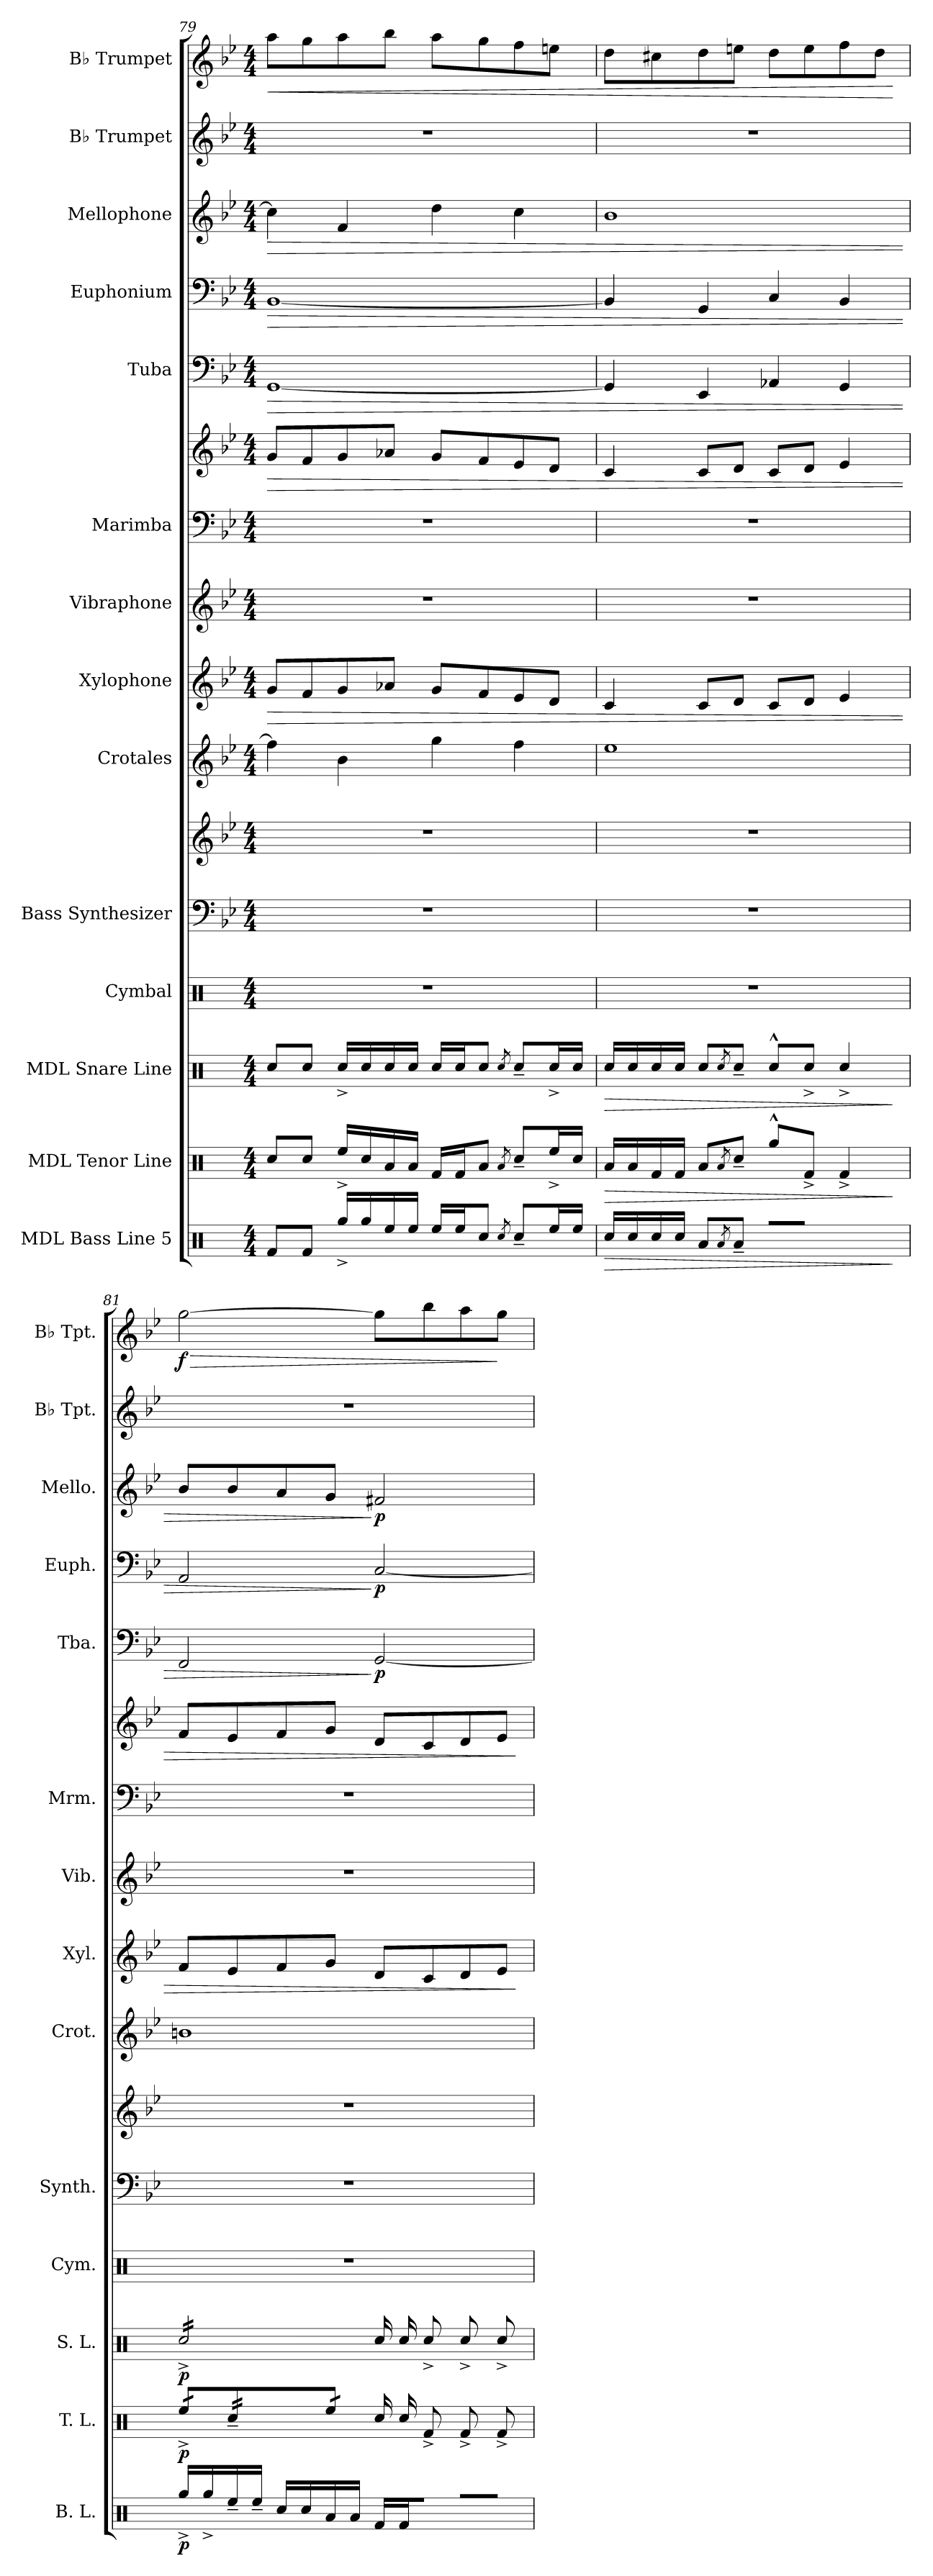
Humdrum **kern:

**kern	**dynam	**kern	**dynam	**kern	**dynam	**kern	**kern	**kern	**kern	**kern	**dynam	**kern	**kern	**kern	**dynam	**kern	**dynam	**kern	**dynam	**kern	**dynam	**kern	**kern	**dynam
*part14	*part14	*part13	*part13	*part12	*part12	*part11	*part10	*part10	*part9	*part8	*part8	*part7	*part6	*part6	*part6	*part5	*part5	*part4	*part4	*part3	*part3	*part2	*part1	*part1
*staff16	*staff16	*staff15	*staff15	*staff14	*staff14	*staff13	*staff12	*staff11	*staff10	*staff9	*staff9	*staff8	*staff7	*staff6	*staff6/7	*staff5	*staff5	*staff4	*staff4	*staff3	*staff3	*staff2	*staff1	*staff1
*I"MDL Bass Line 5	*	*I"MDL Tenor Line	*	*I"MDL Snare Line	*	*I"Cymbal	*I"Bass Synthesizer	*	*I"Crotales	*I"Xylophone	*	*I"Vibraphone	*I"Marimba	*	*	*I"Tuba	*	*I"Euphonium	*	*I"Mellophone	*	*I"B♭ Trumpet	*I"B♭ Trumpet	*
*I'B. L.	*	*I'T. L.	*	*I'S. L.	*	*I'Cym.	*I'Synth.	*	*I'Crot.	*I'Xyl.	*	*I'Vib.	*I'Mrm.	*	*	*I'Tba.	*	*I'Euph.	*	*I'Mello.	*	*I'B♭ Tpt.	*I'B♭ Tpt.	*
*clefX	*	*clefX	*	*clefX	*	*clefX	*clefF4	*clefG2	*clefG2	*clefG2	*	*clefG2	*clefF4	*clefG2	*	*clefF4	*	*clefF4	*	*clefG2	*	*clefG2	*clefG2	*
*	*	*	*	*	*	*	*	*	*ITrd-14c-24	*ITrd-7c-12	*	*	*	*	*	*	*	*	*	*ITrd4c7	*	*ITrd1c2	*ITrd1c2	*
*k[]	*	*k[]	*	*k[]	*	*k[]	*k[b-e-]	*k[b-e-]	*k[b-e-]	*k[b-e-]	*	*k[b-e-]	*k[b-e-]	*k[b-e-]	*	*k[b-e-]	*	*k[b-e-]	*	*k[b-e-a-]	*	*k[b-e-a-d-]	*k[b-e-a-d-]	*
*M4/4	*	*M4/4	*	*M4/4	*	*M4/4	*M4/4	*M4/4	*M4/4	*M4/4	*	*M4/4	*M4/4	*M4/4	*	*M4/4	*	*M4/4	*	*M4/4	*	*M4/4	*M4/4	*
=79	=79	=79	=79	=79	=79	=79	=79	=79	=79	=79	=79	=79	=79	=79	=79	=79	=79	=79	=79	=79	=79	=79	=79	=79
!	!	!	!	!	!	!	!	!	!	!	!LO:HP:b	!	!	!	!LO:HP:b	!	!LO:HP:b	!	!LO:HP:b	!	!LO:HP:b	!	!	!LO:HP:b
8Rf/L	.	8Rcc/L	.	8Rcc/L	.	1r	1r	1r	4ffff\]	8gg/L	>	1r	1r	8g/L	>	[1GG	>	[1BB-	>	4f\]	>	1r	8gg\L	<
8Rf/J	.	8Rcc/J	.	8Rcc/J	.	.	.	.	.	8ff/	.	.	.	8f/	.	.	.	.	.	.	.	.	8ff\	.
16Rgg^/LL	.	16Ree^/LL	.	16Rcc^/LL	.	.	.	.	4bbb-\	8gg/	.	.	.	8g/	.	.	.	.	.	4B-/	.	.	8gg\	.
16Rgg/	.	16Rcc/	.	16Rcc/	.	.	.	.	.	.	.	.	.	.	.	.	.	.	.	.	.	.	.	.
16Ree/	.	16Ra/	.	16Rcc/	.	.	.	.	.	8aa-X/J	.	.	.	8a-X/J	.	.	.	.	.	.	.	.	8aa-\J	.
16Ree/JJ	.	16Ra/JJ	.	16Rcc/JJ	.	.	.	.	.	.	.	.	.	.	.	.	.	.	.	.	.	.	.	.
16Ree/LL	.	16Rf/LL	.	16Rcc/LL	.	.	.	.	4gggg\	8gg/L	.	.	.	8g/L	.	.	.	.	.	4g\	.	.	8gg\L	.
16Ree/J	.	16Rf/J	.	16Rcc/J	.	.	.	.	.	.	.	.	.	.	.	.	.	.	.	.	.	.	.	.
8Rcc/J	.	8Ra/J	.	8Rcc/J	.	.	.	.	.	8ff/	.	.	.	8f/	.	.	.	.	.	.	.	.	8ff\	.
8qRcc/	.	8qRa/	.	8qRcc/	.	.	.	.	.	.	.	.	.	.	.	.	.	.	.	.	.	.	.	.
8Rcc~/L	.	8Rcc~/L	.	8Rcc~/L	.	.	.	.	4ffff\	8ee-/	.	.	.	8e-/	.	.	.	.	.	4f\	.	.	8ee-\	.
16Ree/L	.	16Ree^/L	.	16Rcc^/L	.	.	.	.	.	8dd/J	.	.	.	8d/J	.	.	.	.	.	.	.	.	8ddn\J	.
16Ree/JJ	.	16Rcc/JJ	.	16Rcc/JJ	.	.	.	.	.	.	.	.	.	.	.	.	.	.	.	.	.	.	.	.
=80	=80	=80	=80	=80	=80	=80	=80	=80	=80	=80	=80	=80	=80	=80	=80	=80	=80	=80	=80	=80	=80	=80	=80	=80
!	!LO:HP:b	!	!LO:HP:b	!	!LO:HP:b	!	!	!	!	!	!	!	!	!	!	!	!	!	!	!	!	!	!	!
16Rcc/LL	>	16Ra/LL	>	16Rcc/LL	>	1r	1r	1r	1eeee-	4cc/	.	1r	1r	4c/	.	4GG/]	.	4BB-/]	.	1e-	.	1r	8cc\L	.
16Rcc/	.	16Ra/	.	16Rcc/	.	.	.	.	.	.	.	.	.	.	.	.	.	.	.	.	.	.	.	.
16Rcc/	.	16Rf/	.	16Rcc/	.	.	.	.	.	.	.	.	.	.	.	.	.	.	.	.	.	.	8bn\	.
16Rcc/JJ	.	16Rf/JJ	.	16Rcc/JJ	.	.	.	.	.	.	.	.	.	.	.	.	.	.	.	.	.	.	.	.
8Ra/L	.	8Ra/L	.	8Rcc/L	.	.	.	.	.	8cc/L	.	.	.	8c/L	.	4EE-/	.	4GG/	.	.	.	.	8cc\	.
8qRa/	.	8qRa/	.	8qRcc/	.	.	.	.	.	.	.	.	.	.	.	.	.	.	.	.	.	.	.	.
8Ra~/J	.	8Rcc~/J	.	8Rcc~/J	.	.	.	.	.	8dd/J	.	.	.	8d/J	.	.	.	.	.	.	.	.	8ddn\J	.
8R/L	.	8Rgg^^/L	.	8Rcc^^/L	.	.	.	.	.	8cc/L	.	.	.	8c/L	.	4AA-X/	.	4C/	.	.	.	.	8cc\L	.
8R^/J	.	8Rf^/J	.	8Rcc^/J	.	.	.	.	.	8dd/J	.	.	.	8d/J	.	.	.	.	.	.	.	.	8dd\	.
4R^/	.	4Rf^/	.	4Rcc^/	.	.	.	.	.	4ee-/	.	.	.	4e-/	.	4GG/	.	4BB-/	.	.	.	.	8ee-\	.
.	.	.	.	.	.	.	.	.	.	.	.	.	.	.	.	.	.	.	.	.	.	.	8cc\J	.
.	]	.	]	.	]	.	.	.	.	.	.	.	.	.	.	.	.	.	.	.	.	.	.	[
!!LO:PB:g=z
=81	=81	=81	=81	=81	=81	=81	=81	=81	=81	=81	=81	=81	=81	=81	=81	=81	=81	=81	=81	=81	=81	=81	=81	=81
!	!LO:DY:b	!	!LO:DY:b	!	!LO:DY:b	!	!	!	!	!	!	!	!	!	!	!	!	!	!	!	!	!	!	!LO:HP:b
!	!	!	!	!	!	!	!	!	!	!	!	!	!	!	!	!	!	!	!	!	!	!	!	!LO:DY:n=1:b
*	*	*tremolo	*	*	*	*	*	*	*	*	*	*	*	*	*	*	*	*	*	*	*	*	*	*
*	*	*	*	*tremolo	*	*	*	*	*	*	*	*	*	*	*	*	*	*	*	*	*	*	*	*
16Rgg^/LL	p	16Ree^/LL	p	16Rcc^/LL	p	1r	1r	1r	1bbbn	8ff/L	.	1r	1r	8f/L	.	2FF/	.	2AA/	.	8e-/L	.	1r	[2ff\	> f
16Rgg^/	.	16Ree^/	.	16Rcc^/	.	.	.	.	.	.	.	.	.	.	.	.	.	.	.	.	.	.	.	.
16Ree~/	.	16Rcc~/	.	16Rcc~/	.	.	.	.	.	8ee-/	.	.	.	8e-/	.	.	.	.	.	8e-/	.	.	.	.
16Ree~/JJ	.	16Rcc~/	.	16Rcc~/	.	.	.	.	.	.	.	.	.	.	.	.	.	.	.	.	.	.	.	.
16Rcc/LL	.	16Rcc/	.	16Rcc/	.	.	.	.	.	8ff/	.	.	.	8f/	.	.	.	.	.	8d/	.	.	.	.
16Rcc/	.	16Rcc/	.	16Rcc/	.	.	.	.	.	.	.	.	.	.	.	.	.	.	.	.	.	.	.	.
16Ra/	.	16Ree/	.	16Rcc/	.	.	.	.	.	8gg/J	.	.	.	8g/J	.	.	.	.	.	8c/J	.	.	.	.
16Ra/JJ	.	16Ree/JJ	.	16Rcc/JJ	.	.	.	.	.	.	.	.	.	.	.	.	.	.	.	.	.	.	.	.
!	!	!	!	!	!	!	!	!	!	!	!	!	!	!	!	!	!LO:DY:n=1:b	!	!LO:DY:n=1:b	!	!LO:DY:n=1:b	!	!	!
16Rf/LL	.	16Rcc/LL	.	16Rcc/LL	.	.	.	.	.	8dd/L	.	.	.	8d/L	.	[2GG/	] p	[2C/	] p	2Bn/	] p	.	8ff\L]	.
16Rf/J	.	16Rcc/	.	16Rcc/	.	.	.	.	.	.	.	.	.	.	.	.	.	.	.	.	.	.	.	.
*	*	*	*	*Xtremolo	*	*	*	*	*	*	*	*	*	*	*	*	*	*	*	*	*	*	*	*
*	*	*Xtremolo	*	*	*	*	*	*	*	*	*	*	*	*	*	*	*	*	*	*	*	*	*	*
8R^/J	.	8Rf^/	.	8Rcc^/	.	.	.	.	.	8cc/	.	.	.	8c/	.	.	.	.	.	.	.	.	8aa-\	.
8R^/L	.	8Rf^/	.	8Rcc^/	.	.	.	.	.	8dd/	.	.	.	8d/	.	.	.	.	.	.	.	.	8gg\	.
8R^/J	.	8Rf^/J	.	8Rcc^/J	.	.	.	.	.	8ee-/J	.	.	.	8e-/J	.	.	.	.	.	.	.	.	8ff\J	]
.	.	.	.	.	.	.	.	.	.	.	]	.	.	.	]	.	.	.	.	.	.	.	.	.
=	=	=	=	=	=	=	=	=	=	=	=	=	=	=	=	=	=	=	=	=	=	=	=	=
*-	*-	*-	*-	*-	*-	*-	*-	*-	*-	*-	*-	*-	*-	*-	*-	*-	*-	*-	*-	*-	*-	*-	*-	*-
